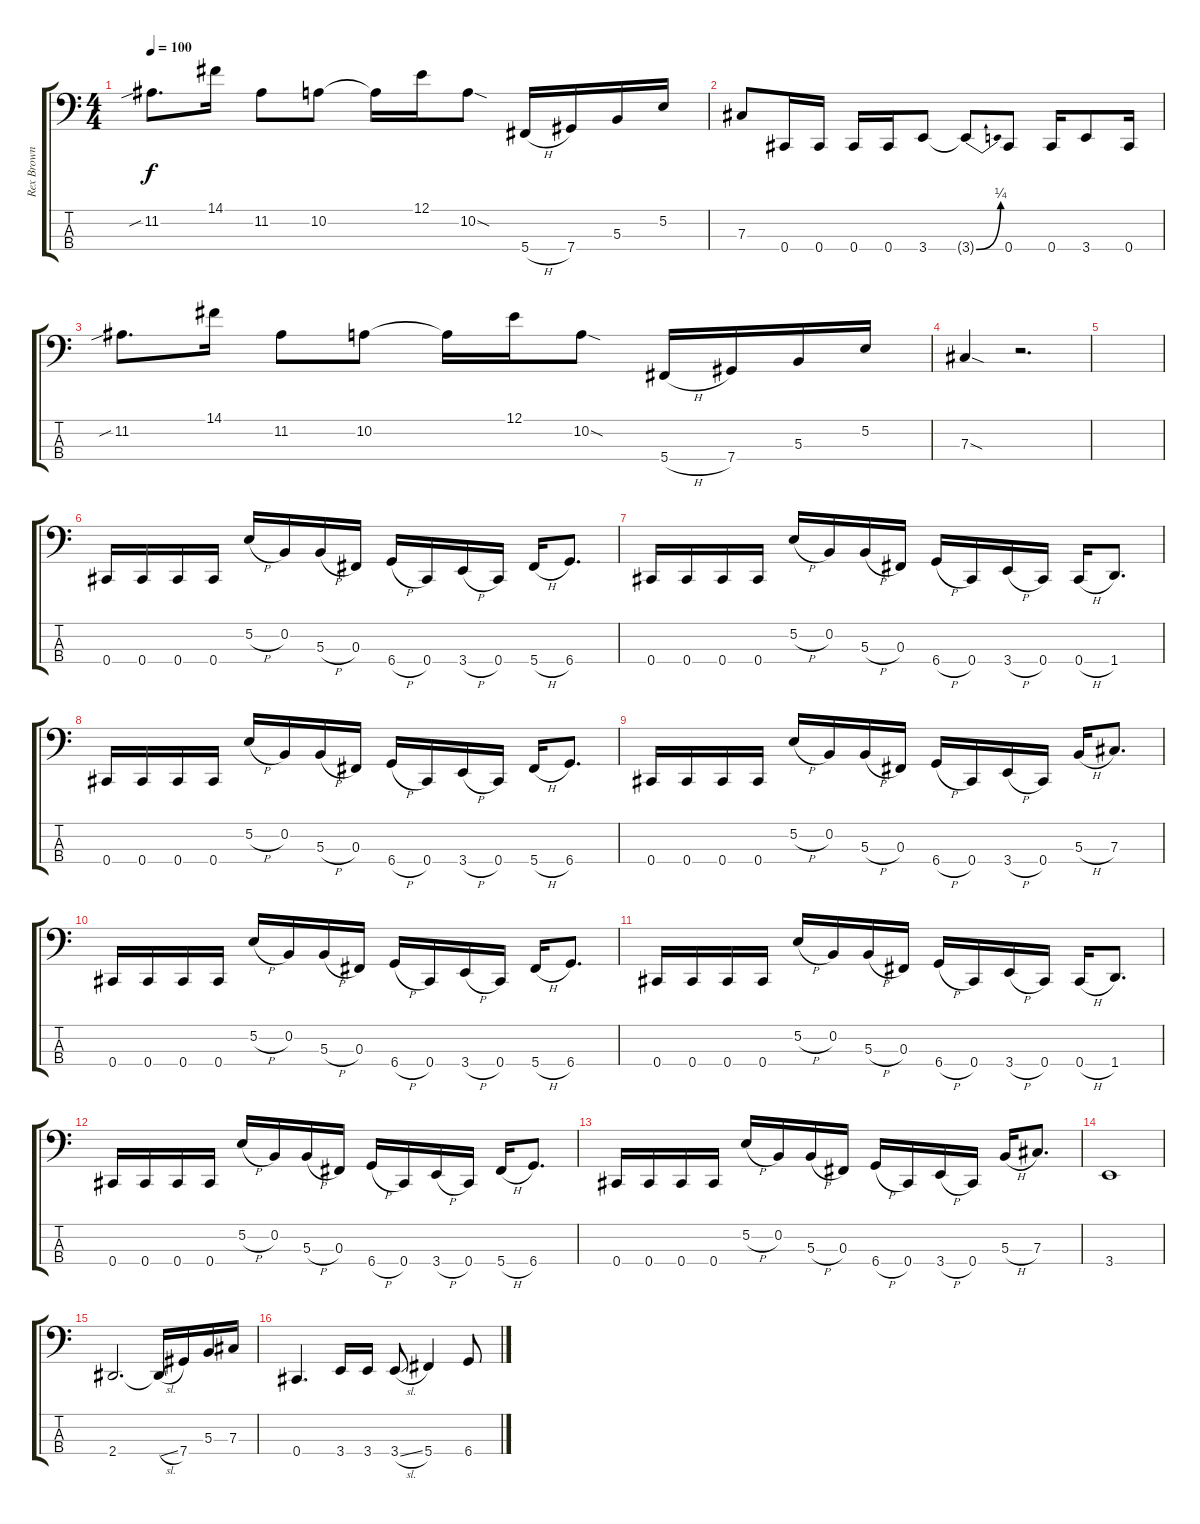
\track ("Rex Brown" "Rex Brown") {instrument electricbassfinger}
\staff {score tabs}
\tuning (E2 B1 Gb1 Db1) {hide}
\ts (4 4)
\tempo 100
\clef f4
\ks c
11.2{sib}.8{d dy f} 14.1.16 11.2.8 10.2.8 10.2{t}.16 12.1.16 10.2{sod}.8 5.4{h}.16 7.4.16 5.3.16 5.2.16 |
7.3.8 0.4.16 0.4.16 0.4.16 0.4.16 3.4.8 3.4{be (bend 0 0 60 1) t}.8 0.4.8 0.4.16 3.4.8 0.4.16 |
11.2{sib}.8{d} 14.1.16 11.2.8 10.2.8 10.2{t}.16 12.1.16 10.2{sod}.8 5.4{h}.16 7.4.16 5.3.16 5.2.16 |
7.3{sod}.4 r.2{d} |
|
0.4.16 0.4.16 0.4.16 0.4.16 5.2{h}.16 0.2.16 5.3{h}.16 0.3.16 6.4{h}.16 0.4.16 3.4{h}.16 0.4.16 5.4{h}.16 6.4.8{d} |
0.4.16 0.4.16 0.4.16 0.4.16 5.2{h}.16 0.2.16 5.3{h}.16 0.3.16 6.4{h}.16 0.4.16 3.4{h}.16 0.4.16 0.4{h}.16 1.4.8{d} |
0.4.16 0.4.16 0.4.16 0.4.16 5.2{h}.16 0.2.16 5.3{h}.16 0.3.16 6.4{h}.16 0.4.16 3.4{h}.16 0.4.16 5.4{h}.16 6.4.8{d} |
0.4.16 0.4.16 0.4.16 0.4.16 5.2{h}.16 0.2.16 5.3{h}.16 0.3.16 6.4{h}.16 0.4.16 3.4{h}.16 0.4.16 5.3{h}.16 7.3.8{d} |
0.4.16 0.4.16 0.4.16 0.4.16 5.2{h}.16 0.2.16 5.3{h}.16 0.3.16 6.4{h}.16 0.4.16 3.4{h}.16 0.4.16 5.4{h}.16 6.4.8{d} |
0.4.16 0.4.16 0.4.16 0.4.16 5.2{h}.16 0.2.16 5.3{h}.16 0.3.16 6.4{h}.16 0.4.16 3.4{h}.16 0.4.16 0.4{h}.16 1.4.8{d} |
0.4.16 0.4.16 0.4.16 0.4.16 5.2{h}.16 0.2.16 5.3{h}.16 0.3.16 6.4{h}.16 0.4.16 3.4{h}.16 0.4.16 5.4{h}.16 6.4.8{d} |
0.4.16 0.4.16 0.4.16 0.4.16 5.2{h}.16 0.2.16 5.3{h}.16 0.3.16 6.4{h}.16 0.4.16 3.4{h}.16 0.4.16 5.3{h}.16 7.3.8{d} |
3.4.1 |
2.4.2{d} 2.4{sl t}.16 7.4.16 5.3.16 7.3.16 |
0.4.4{d} 3.4.16 3.4.16 3.4{sl}.8 5.4.4 6.4.8
